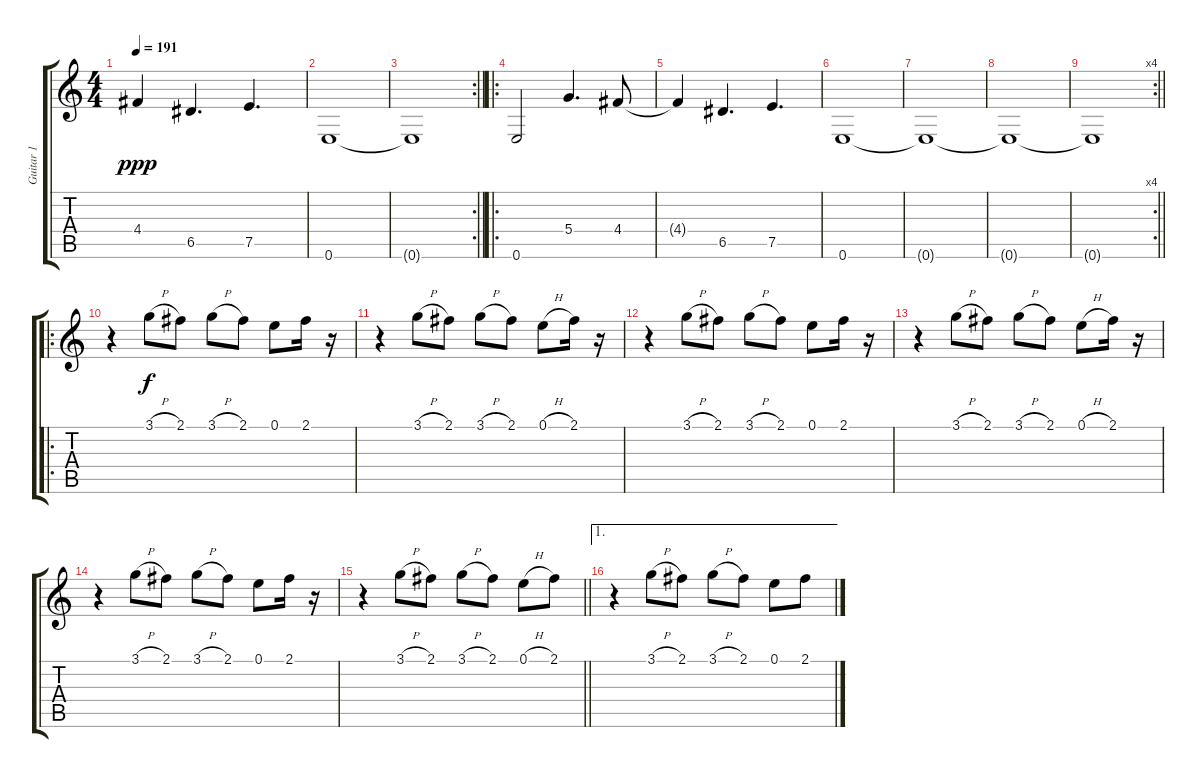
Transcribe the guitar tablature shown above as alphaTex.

\track ("Guitar 1" "Guitar 1") {instrument distortionguitar}
\staff {score tabs}
\tuning (E4 B3 G3 D3 A2 E2) {hide}
\ts (4 4)
\tempo 191
\clef g2
\ks c
4.4{t}.4{dy ppp} 6.5.4{d} 7.5.4{d} |
0.6.1 |
\rc 2
\barLineRight lightlight
0.6{t}.1 |
\ro
0.6.2 5.4.4{d} 4.4.8 |
4.4{t}.4 6.5.4{d} 7.5.4{d} |
0.6.1 |
0.6{t}.1 |
0.6{t}.1 |
\rc 4
\barLineRight lightlight
0.6{t}.1 |
\ro
r.4{volume 11 instrument electricguitarjazz} 3.1{h}.8{dy f} 2.1.8 3.1{h}.8 2.1.8 0.1.8 2.1.16 r.16 |
r.4 3.1{h}.8 2.1.8 3.1{h}.8 2.1.8 0.1{h}.8 2.1.16 r.16 |
r.4 3.1{h}.8 2.1.8 3.1{h}.8 2.1.8 0.1.8 2.1.16 r.16 |
r.4 3.1{h}.8 2.1.8 3.1{h}.8 2.1.8 0.1{h}.8 2.1.16 r.16 |
r.4 3.1{h}.8 2.1.8 3.1{h}.8 2.1.8 0.1.8 2.1.16 r.16 |
\barLineRight lightlight
r.4 3.1{h}.8 2.1.8 3.1{h}.8 2.1.8 0.1{h}.8 2.1.8 |
\ae 1
r.4 3.1{h}.8 2.1.8 3.1{h}.8 2.1.8 0.1.8 2.1.8
